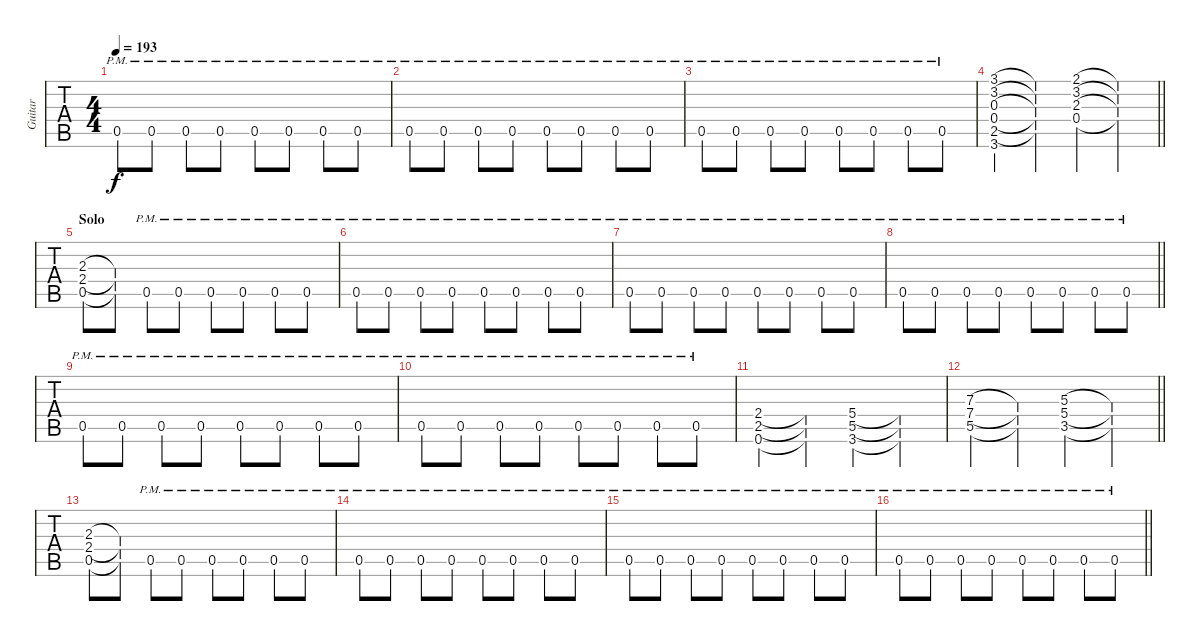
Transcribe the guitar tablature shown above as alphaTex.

\track ("Guitar" "Guitar") {instrument overdrivenguitar}
\staff {tabs}
\tuning (E4 B3 G3 D3 A2 E2) {hide}
\ts (4 4)
\tempo 193
\clef g2
\ks c
0.5{pm}.8{dy f} 0.5{pm}.8 0.5{pm}.8 0.5{pm}.8 0.5{pm}.8 0.5{pm}.8 0.5{pm}.8 0.5{pm}.8 |
0.5{pm}.8 0.5{pm}.8 0.5{pm}.8 0.5{pm}.8 0.5{pm}.8 0.5{pm}.8 0.5{pm}.8 0.5{pm}.8 |
0.5{pm}.8 0.5{pm}.8 0.5{pm}.8 0.5{pm}.8 0.5{pm}.8 0.5{pm}.8 0.5{pm}.8 0.5{pm}.8 |
\barLineRight lightlight
(3.1 3.2 0.3 0.4 2.5 3.6).4 (3.1{t} 3.2{t} 0.3{t} 0.4{t} 2.5{t}).4 (2.1 3.2 2.3 0.4).4 (2.1{t} 3.2{t} 2.3{t} 0.4{t}).4 |
\section ("" "Solo")
(2.3 2.4 0.5).8 (2.3{t} 2.4{t} 0.5{t}).8 0.5{pm}.8 0.5{pm}.8 0.5{pm}.8 0.5{pm}.8 0.5{pm}.8 0.5{pm}.8 |
0.5{pm}.8 0.5{pm}.8 0.5{pm}.8 0.5{pm}.8 0.5{pm}.8 0.5{pm}.8 0.5{pm}.8 0.5{pm}.8 |
0.5{pm}.8 0.5{pm}.8 0.5{pm}.8 0.5{pm}.8 0.5{pm}.8 0.5{pm}.8 0.5{pm}.8 0.5{pm}.8 |
\barLineRight lightlight
0.5{pm}.8 0.5{pm}.8 0.5{pm}.8 0.5{pm}.8 0.5{pm}.8 0.5{pm}.8 0.5{pm}.8 0.5{pm}.8 |
0.5{pm}.8 0.5{pm}.8 0.5{pm}.8 0.5{pm}.8 0.5{pm}.8 0.5{pm}.8 0.5{pm}.8 0.5{pm}.8 |
0.5{pm}.8 0.5{pm}.8 0.5{pm}.8 0.5{pm}.8 0.5{pm}.8 0.5{pm}.8 0.5{pm}.8 0.5{pm}.8 |
(2.4 2.5 0.6).4 (2.4{t} 2.5{t} 0.6{t}).4 (5.4 5.5 3.6).4 (5.4{t} 5.5{t} 3.6{t}).4 |
\barLineRight lightlight
(7.3 7.4 5.5).4 (7.3{t} 7.4{t} 5.5{t}).4 (5.3 5.4 3.5).4 (5.3{t} 5.4{t} 3.5{t}).4 |
(2.3 2.4 0.5).8 (2.3{t} 2.4{t} 0.5{t}).8 0.5{pm}.8 0.5{pm}.8 0.5{pm}.8 0.5{pm}.8 0.5{pm}.8 0.5{pm}.8 |
0.5{pm}.8 0.5{pm}.8 0.5{pm}.8 0.5{pm}.8 0.5{pm}.8 0.5{pm}.8 0.5{pm}.8 0.5{pm}.8 |
0.5{pm}.8 0.5{pm}.8 0.5{pm}.8 0.5{pm}.8 0.5{pm}.8 0.5{pm}.8 0.5{pm}.8 0.5{pm}.8 |
\barLineRight lightlight
0.5{pm}.8 0.5{pm}.8 0.5{pm}.8 0.5{pm}.8 0.5{pm}.8 0.5{pm}.8 0.5{pm}.8 0.5{pm}.8
